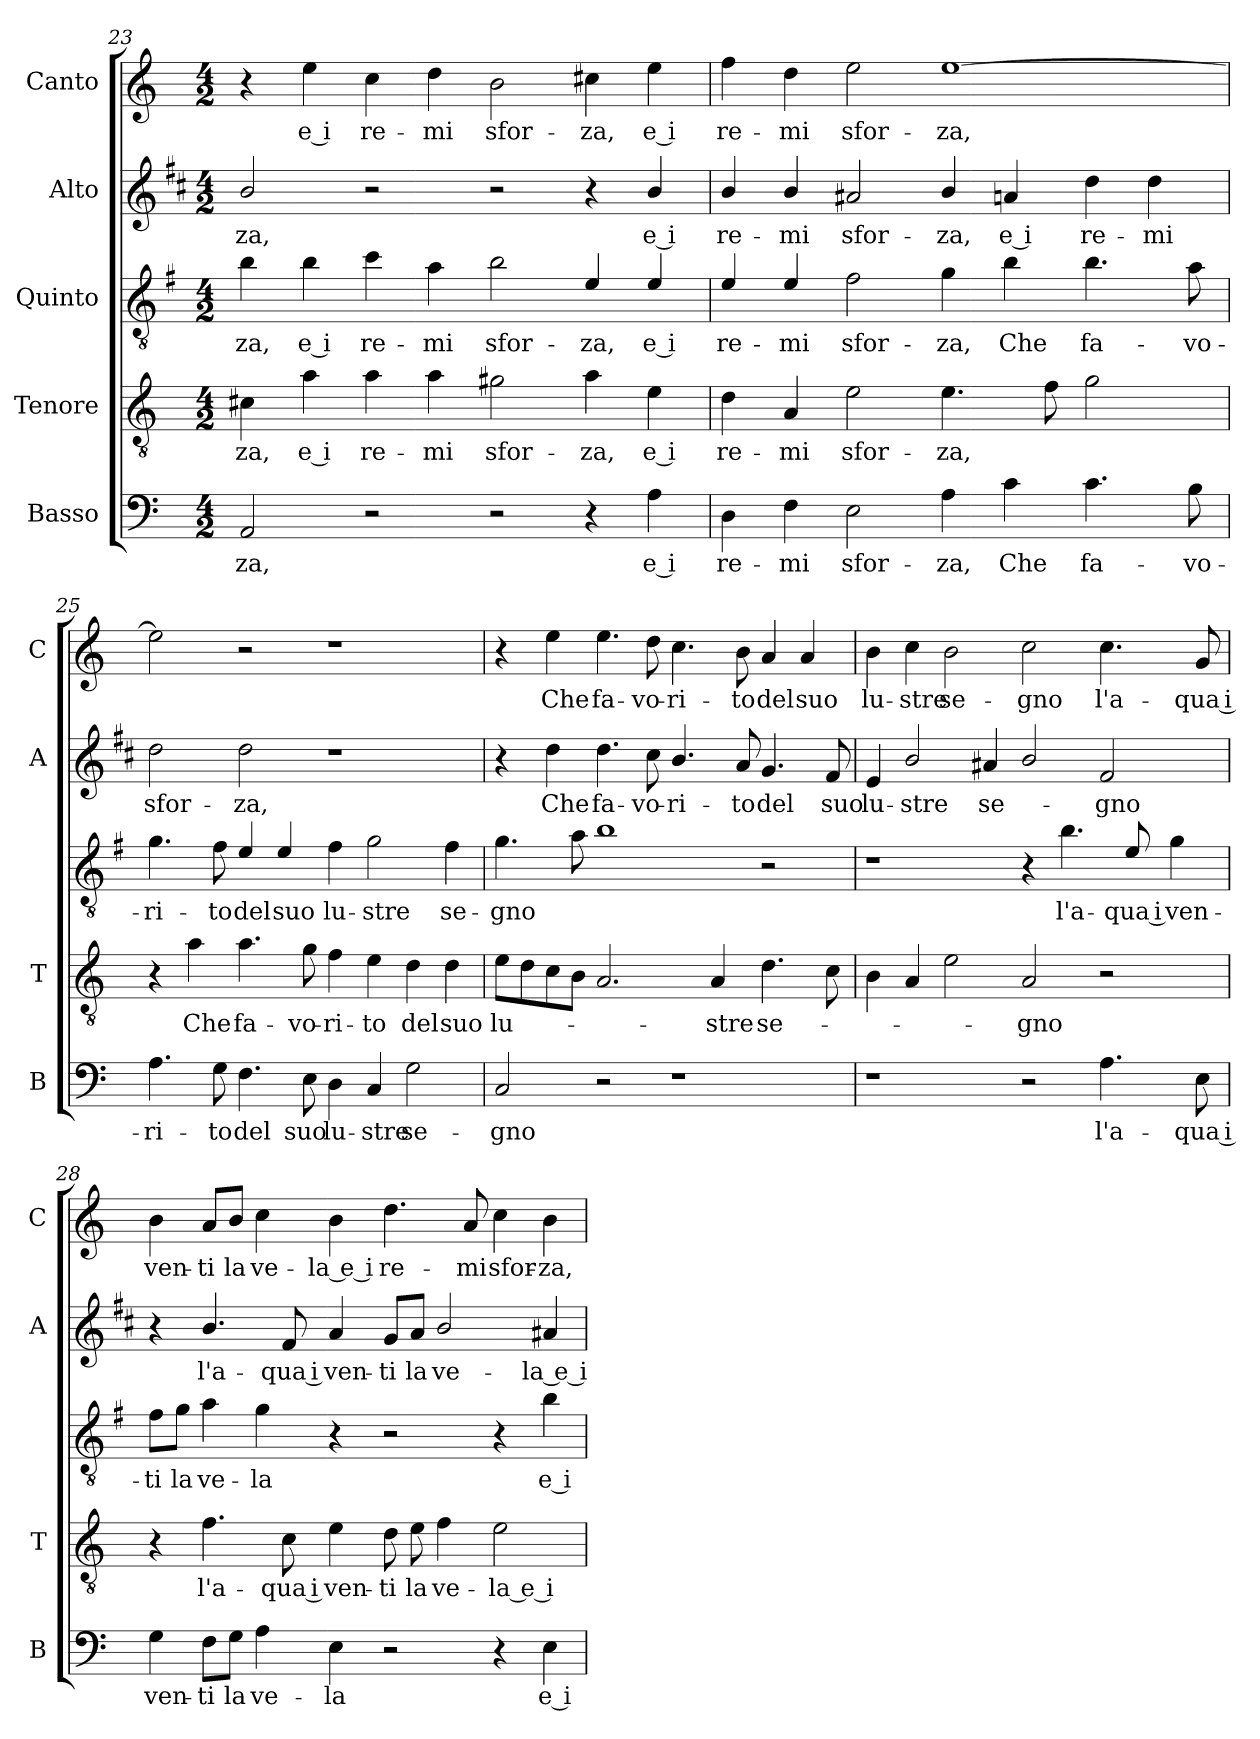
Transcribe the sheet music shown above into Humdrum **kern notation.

**kern	**text	**kern	**text	**kern	**text	**kern	**text	**kern	**text
*part5	*part5	*part4	*part4	*part3	*part3	*part2	*part2	*part1	*part1
*staff5	*staff5	*staff4	*staff4	*staff3	*staff3	*staff2	*staff2	*staff1	*staff1
*I"Basso	*	*I"Tenore	*	*I"Quinto	*	*I"Alto	*	*I"Canto	*
*I'B	*	*I'T	*	*	*	*I'A	*	*I'C	*
*clefF4	*	*clefGv2	*	*clefGv2	*	*clefG2	*	*clefG2	*
*	*	*	*	*ITrd4c7	*	*ITrd1c2	*	*	*
*k[]	*	*k[]	*	*k[]	*	*k[]	*	*k[]	*
*C:	*	*C:	*	*C:	*	*C:	*	*C:	*
*M4/2	*	*M4/2	*	*M4/2	*	*M4/2	*	*M4/2	*
=23	=23	=23	=23	=23	=23	=23	=23	=23	=23
!	!LO:LY:b	!	!LO:LY:b	!	!LO:LY:b	!	!LO:LY:b	!	!
2AA/	-za,	4c#X\	-za,	4e\	-za,	2a/	-za,	4r	.
!	!	!	!LO:LY:b	!	!LO:LY:b	!	!	!	!LO:LY:b
.	.	4a\	e i	4e\	e i	.	.	4ee\	e i
!	!	!	!LO:LY:b	!	!LO:LY:b	!	!	!	!LO:LY:b
2r	.	4a\	re-	4f\	re-	2r	.	4cc\	re-
!	!	!	!LO:LY:b	!	!LO:LY:b	!	!	!	!LO:LY:b
.	.	4a\	-mi	4d\	-mi	.	.	4dd\	-mi
!	!	!	!LO:LY:b	!	!LO:LY:b	!	!	!	!LO:LY:b
2r	.	2g#X\	sfor-	2e\	sfor-	2r	.	2b\	sfor-
!	!	!	!LO:LY:b	!	!LO:LY:b	!	!	!	!LO:LY:b
4r	.	4a\	-za,	4A/	-za,	4r	.	4cc#X\	-za,
!	!LO:LY:b	!	!LO:LY:b	!	!LO:LY:b	!	!LO:LY:b	!	!LO:LY:b
4A\	e i	4e\	e i	4A/	e i	4a/	e i	4ee\	e i
!!LO:LB:g=z
=24	=24	=24	=24	=24	=24	=24	=24	=24	=24
!	!LO:LY:b	!	!LO:LY:b	!	!LO:LY:b	!	!LO:LY:b	!	!LO:LY:b
4D\	re-	4d\	re-	4A/	re-	4a/	re-	4ff\	re-
!	!LO:LY:b	!	!LO:LY:b	!	!LO:LY:b	!	!LO:LY:b	!	!LO:LY:b
4F\	-mi	4A/	-mi	4A/	-mi	4a/	-mi	4dd\	-mi
!	!LO:LY:b	!	!LO:LY:b	!	!LO:LY:b	!	!LO:LY:b	!	!LO:LY:b
2E\	sfor-	2e\	sfor-	2B\	sfor-	2g#X/	sfor-	2ee\	sfor-
!	!LO:LY:b	!	!LO:LY:b	!	!LO:LY:b	!	!LO:LY:b	!	!LO:LY:b
4A\	-za,	4.e\	-za,	4c\	-za,	4a/	-za,	[1ee	-za,
!	!LO:LY:b	!	!	!	!LO:LY:b	!	!LO:LY:b	!	!
4c\	Che	.	.	4e\	Che	4gn/	e i	.	.
.	.	8f\	.	.	.	.	.	.	.
!	!LO:LY:b	!	!	!	!LO:LY:b	!	!LO:LY:b	!	!
4.c\	fa-	2g\	.	4.e\	fa-	4cc\	re-	.	.
!	!	!	!	!	!	!	!LO:LY:b	!	!
.	.	.	.	.	.	4cc\	-mi	.	.
!	!LO:LY:b	!	!	!	!LO:LY:b	!	!	!	!
8B\	-vo-	.	.	8d\	-vo-	.	.	.	.
=25	=25	=25	=25	=25	=25	=25	=25	=25	=25
!	!LO:LY:b	!	!	!	!LO:LY:b	!	!LO:LY:b	!	!
4.A\	-ri-	4r	.	4.c\	-ri-	2cc\	sfor-	2ee\]	.
!	!	!	!LO:LY:b	!	!	!	!	!	!
.	.	4a\	Che	.	.	.	.	.	.
!	!LO:LY:b	!	!	!	!LO:LY:b	!	!	!	!
8G\	-to	.	.	8B\	-to	.	.	.	.
!	!LO:LY:b	!	!LO:LY:b	!	!LO:LY:b	!	!LO:LY:b	!	!
4.F\	del	4.a\	fa-	4A/	del	2cc\	-za,	2r	.
!	!	!	!	!	!LO:LY:b	!	!	!	!
.	.	.	.	4A/	suo	.	.	.	.
!	!LO:LY:b	!	!LO:LY:b	!	!	!	!	!	!
8E\	suo	8g\	-vo-	.	.	.	.	.	.
!	!LO:LY:b	!	!LO:LY:b	!	!LO:LY:b	!	!	!	!
4D\	lu-	4f\	-ri-	4B\	lu-	1r	.	1r	.
!	!LO:LY:b	!	!LO:LY:b	!	!LO:LY:b	!	!	!	!
4C/	-stre	4e\	-to	2c\	-stre	.	.	.	.
!	!LO:LY:b	!	!LO:LY:b	!	!	!	!	!	!
2G\	se-	4d\	del	.	.	.	.	.	.
!	!	!	!LO:LY:b	!	!LO:LY:b	!	!	!	!
.	.	4d\	suo	4B\	se-	.	.	.	.
=26	=26	=26	=26	=26	=26	=26	=26	=26	=26
!	!LO:LY:b	!	!LO:LY:b	!	!LO:LY:b	!	!	!	!
2C/	-gno	8e\L	lu-	4.c\	-gno	4r	.	4r	.
.	.	8d\	.	.	.	.	.	.	.
!	!	!	!	!	!	!	!LO:LY:b	!	!LO:LY:b
.	.	8c\	.	.	.	4cc\	Che	4ee\	Che
.	.	8B\J	.	8d\	.	.	.	.	.
!	!	!	!	!	!	!	!LO:LY:b	!	!LO:LY:b
2r	.	2.A/	.	1e	.	4.cc\	fa-	4.ee\	fa-
!	!	!	!	!	!	!	!LO:LY:b	!	!LO:LY:b
.	.	.	.	.	.	8b\	-vo-	8dd\	-vo-
!	!	!	!	!	!	!	!LO:LY:b	!	!LO:LY:b
1r	.	.	.	.	.	4.a/	-ri-	4.cc\	-ri-
!	!	!	!LO:LY:b	!	!	!	!	!	!
.	.	4A/	-stre	.	.	.	.	.	.
!	!	!	!	!	!	!	!LO:LY:b	!	!LO:LY:b
.	.	.	.	.	.	8g/	-to	8b\	-to
!	!	!	!LO:LY:b	!	!	!	!LO:LY:b	!	!LO:LY:b
.	.	4.d\	se-	2r	.	4.f/	del	4a/	del
!	!	!	!	!	!	!	!	!	!LO:LY:b
.	.	.	.	.	.	.	.	4a/	suo
!	!	!	!	!	!	!	!LO:LY:b	!	!
.	.	8c\	.	.	.	8e/	suo	.	.
=27	=27	=27	=27	=27	=27	=27	=27	=27	=27
!	!	!	!	!	!	!	!LO:LY:b	!	!LO:LY:b
1r	.	4B\	.	1r	.	4d/	lu-	4b\	lu-
!	!	!	!	!	!	!	!LO:LY:b	!	!LO:LY:b
.	.	4A/	.	.	.	2a/	-stre	4cc\	-stre
!	!	!	!	!	!	!	!	!	!LO:LY:b
.	.	2e\	.	.	.	.	.	2b\	se-
!	!	!	!	!	!	!	!LO:LY:b	!	!
.	.	.	.	.	.	4g#X/	se-	.	.
!	!	!	!LO:LY:b	!	!	!	!	!	!LO:LY:b
2r	.	2A/	-gno	4r	.	2a/	.	2cc\	-gno
!	!	!	!	!	!LO:LY:b	!	!	!	!
.	.	.	.	4.e\	l'a-	.	.	.	.
!	!LO:LY:b	!	!	!	!	!	!LO:LY:b	!	!LO:LY:b
4.A\	l'a-	2r	.	.	.	2e/	-gno	4.cc\	l'a-
!	!	!	!	!	!LO:LY:b	!	!	!	!
.	.	.	.	8A/	-qua i	.	.	.	.
!	!	!	!	!	!LO:LY:b	!	!	!	!
.	.	.	.	4c\	ven-	.	.	.	.
!	!LO:LY:b	!	!	!	!	!	!	!	!LO:LY:b
8E\	-qua i	.	.	.	.	.	.	8g/	-qua i
!!LO:LB:g=z
=28	=28	=28	=28	=28	=28	=28	=28	=28	=28
!	!LO:LY:b	!	!	!	!LO:LY:b	!	!	!	!LO:LY:b
4G\	ven-	4r	.	8B\L	-ti	4r	.	4b\	ven-
!	!	!	!	!	!LO:LY:b	!	!	!	!
.	.	.	.	8c\J	la	.	.	.	.
!	!LO:LY:b	!	!LO:LY:b	!	!LO:LY:b	!	!LO:LY:b	!	!LO:LY:b
8F\L	-ti	4.f\	l'a-	4d\	ve-	4.a/	l'a-	8a/L	-ti
!	!LO:LY:b	!	!	!	!	!	!	!	!LO:LY:b
8G\J	la	.	.	.	.	.	.	8b/J	la
!	!LO:LY:b	!	!	!	!LO:LY:b	!	!	!	!LO:LY:b
4A\	ve-	.	.	4c\	-la	.	.	4cc\	ve-
!	!	!	!LO:LY:b	!	!	!	!LO:LY:b	!	!
.	.	8c\	-qua i	.	.	8e/	-qua i	.	.
!	!LO:LY:b	!	!LO:LY:b	!	!	!	!LO:LY:b	!	!LO:LY:b
4E\	-la	4e\	ven-	4r	.	4g/	ven-	4b\	-la e i
!	!	!	!LO:LY:b	!	!	!	!LO:LY:b	!	!LO:LY:b
2r	.	8d\	-ti	2r	.	8f/L	-ti	4.dd\	re-
!	!	!	!LO:LY:b	!	!	!	!LO:LY:b	!	!
.	.	8e\	la	.	.	8g/J	la	.	.
!	!	!	!LO:LY:b	!	!	!	!LO:LY:b	!	!
.	.	4f\	ve-	.	.	2a/	ve-	.	.
!	!	!	!	!	!	!	!	!	!LO:LY:b
.	.	.	.	.	.	.	.	8a/	-mi
!	!	!	!LO:LY:b	!	!	!	!	!	!LO:LY:b
4r	.	2e\	-la e i	4r	.	.	.	4cc\	sfor-
!	!LO:LY:b	!	!	!	!LO:LY:b	!	!LO:LY:b	!	!LO:LY:b
4E\	e i	.	.	4e\	e i	4g#X/	-la e i	4b\	-za,
=	=	=	=	=	=	=	=	=	=
*-	*-	*-	*-	*-	*-	*-	*-	*-	*-
